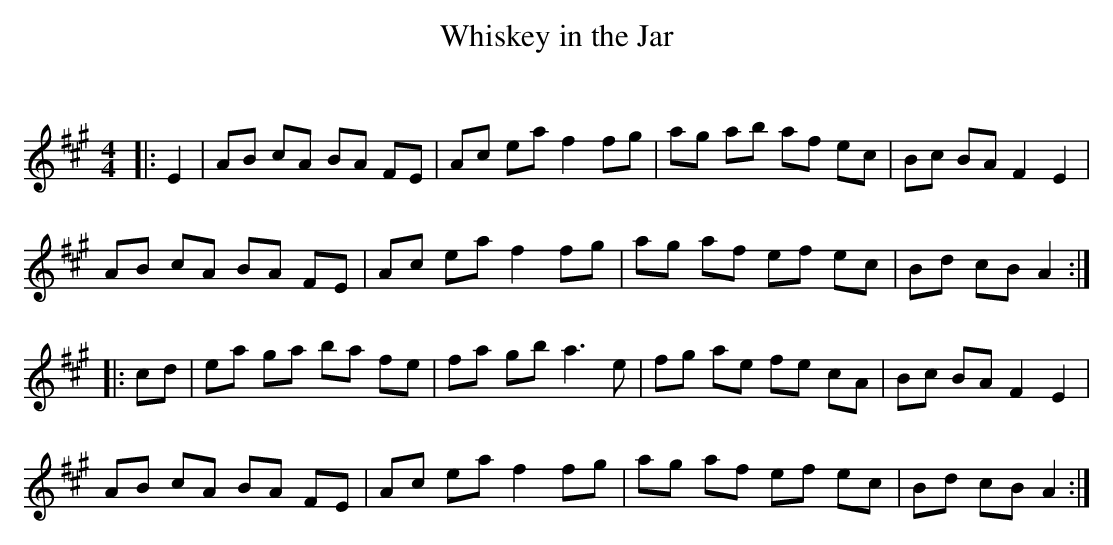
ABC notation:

X:1
T: Whiskey in the Jar
C:
Q: 232
K:A
M:4/4
L:1/8
|:E2|AB cA BA FE|Ac ea f2 fg|ag ab af ec|Bc BA F2 E2|
AB cA BA FE|Ac ea f2 fg|ag af ef ec|Bd cB A2:|
|:cd|ea ga ba fe|fa gb a3e|fg ae fe cA|Bc BA F2 E2|
AB cA BA FE|Ac ea f2 fg|ag af ef ec|Bd cB A2:|
